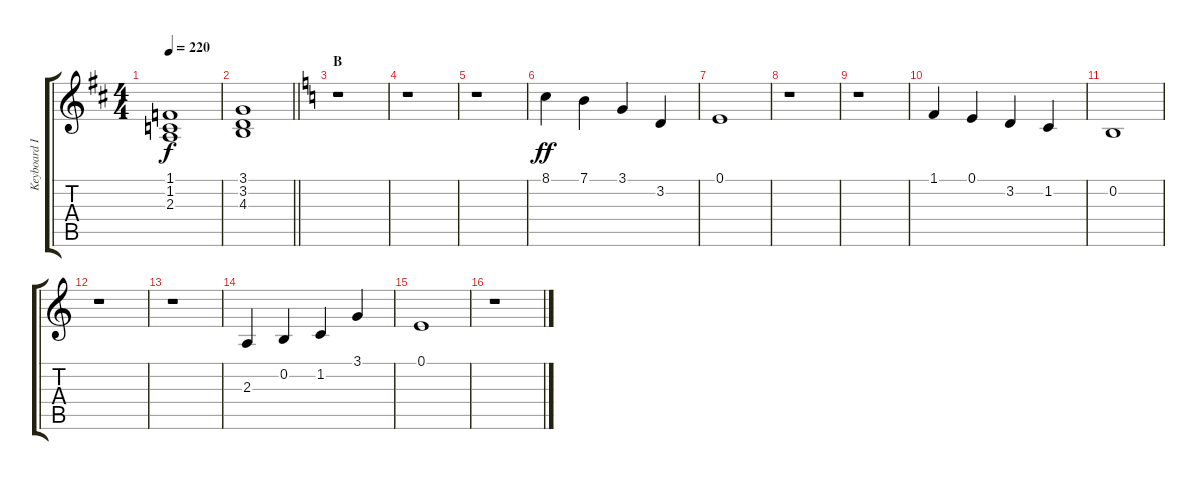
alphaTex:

\track ("Keyboard I" "Keyboard I") {instrument drawbarorgan}
\staff {score tabs}
\tuning (E4 B3 G3 D3 A2 E2) {hide}
\ts (4 4)
\tempo 220
\clef g2
\ks d
(1.1 1.2 2.3).1{dy f} |
\barLineRight lightlight
(3.1 3.2 4.3).1 |
\section ("" "B")
\ks c
r.1{volume 15 instrument pad1newage} |
r.1 |
r.1 |
8.1.4{dy ff} 7.1.4 3.1.4 3.2.4 |
0.1.1 |
r.1 |
r.1 |
1.1.4 0.1.4 3.2.4 1.2.4 |
0.2.1 |
r.1 |
r.1 |
2.3.4 0.2.4 1.2.4 3.1.4 |
0.1.1 |
r.1
